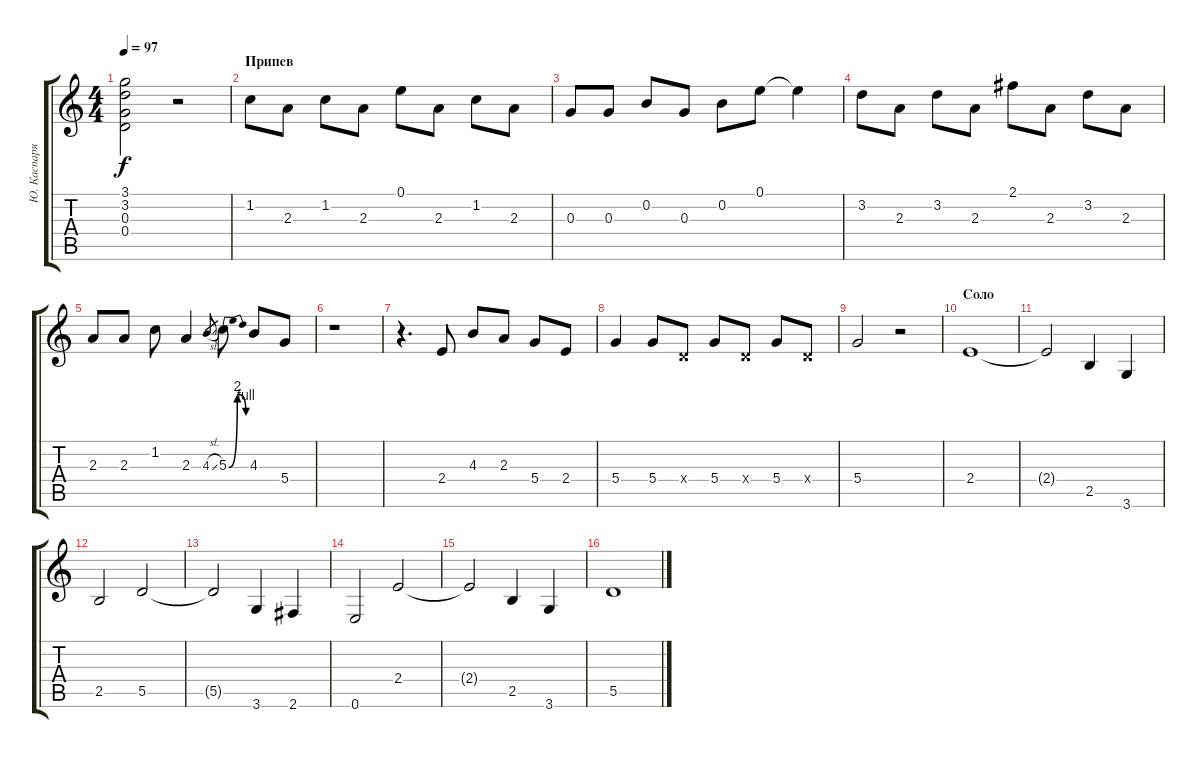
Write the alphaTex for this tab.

\track ("Ю. Каспарян" "Ю. Каспаря") {instrument electricguitarclean}
\staff {score tabs}
\tuning (E4 B3 G3 D3 A2 E2) {hide}
\ts (4 4)
\tempo 97
\clef g2
\ks c
(3.1 3.2 0.3 0.4).2{dy f} r.2 |
\section ("" "Припев")
1.2.8{volume 8 instrument electricguitarclean} 2.3.8 1.2.8 2.3.8 0.1.8 2.3.8 1.2.8 2.3.8 |
0.3.8 0.3.8 0.2.8 0.3.8 0.2.8 0.1.8 0.1{t}.4 |
3.2.8 2.3.8 3.2.8 2.3.8 2.1.8 2.3.8 3.2.8 2.3.8 |
2.3.8 2.3.8 1.2.8 2.3.4 4.3{sl}.8{gr} 5.3{be (bendrelease 0 0 30 8 30 8 60 4)}.8{volume 12} 4.3.8 5.4.8 |
r.1 |
r.4{d} 2.4.8{volume 12} 4.3.8 2.3.8 5.4.8 2.4.8 |
5.4.4 5.4.8{volume 8} 0.4{x}.8 5.4.8 0.4{x}.8 5.4.8 0.4{x}.8 |
5.4.2 r.2 |
\section ("" "Соло")
2.4.1{volume 16 instrument distortionguitar} |
2.4{t}.2 2.5.4 3.6.4 |
2.5.2 5.5.2 |
5.5{t}.2 3.6.4 2.6.4 |
0.6.2 2.4.2 |
2.4{t}.2 2.5.4 3.6.4 |
5.5.1
